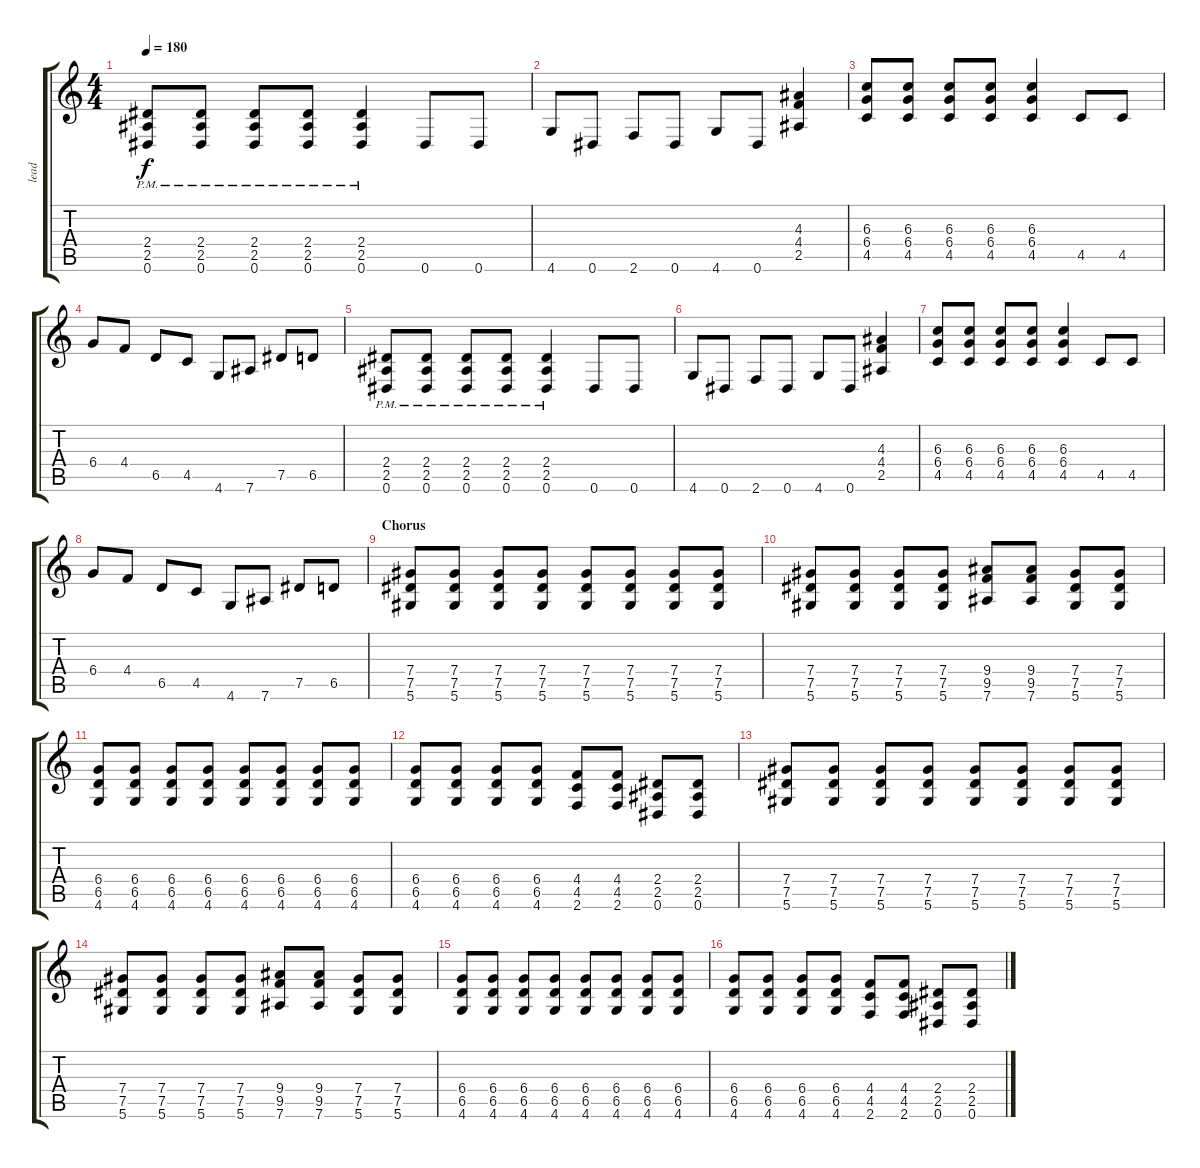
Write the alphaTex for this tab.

\track ("lead" "lead") {instrument distortionguitar}
\staff {score tabs}
\tuning (Eb4 Bb3 Gb3 Db3 Ab2 Eb2) {hide}
\ts (4 4)
\tempo 180
\clef g2
\ks c
(2.4 2.5 0.6{pm}).8{dy f} (2.4 2.5 0.6{pm}).8 (2.4 2.5 0.6{pm}).8 (2.4 2.5 0.6{pm}).8 (2.4 2.5 0.6{pm}).4 0.6.8 0.6.8 |
4.6.8 0.6.8 2.6.8 0.6.8 4.6.8 0.6.8 (4.3 4.4 2.5).4 |
(6.3 6.4 4.5).8 (6.3 6.4 4.5).8 (6.3 6.4 4.5).8 (6.3 6.4 4.5).8 (6.3 6.4 4.5).4 4.5.8 4.5.8 |
6.4.8 4.4.8 6.5.8 4.5.8 4.6.8 7.6.8 7.5.8 6.5.8 |
(2.4 2.5 0.6{pm}).8 (2.4 2.5 0.6{pm}).8 (2.4 2.5 0.6{pm}).8 (2.4 2.5 0.6{pm}).8 (2.4 2.5 0.6{pm}).4 0.6.8 0.6.8 |
4.6.8 0.6.8 2.6.8 0.6.8 4.6.8 0.6.8 (4.3 4.4 2.5).4 |
(6.3 6.4 4.5).8 (6.3 6.4 4.5).8 (6.3 6.4 4.5).8 (6.3 6.4 4.5).8 (6.3 6.4 4.5).4 4.5.8 4.5.8 |
6.4.8 4.4.8 6.5.8 4.5.8 4.6.8 7.6.8 7.5.8 6.5.8 |
\section ("" "Chorus")
(7.4 7.5 5.6).8 (7.4 7.5 5.6).8 (7.4 7.5 5.6).8 (7.4 7.5 5.6).8 (7.4 7.5 5.6).8 (7.4 7.5 5.6).8 (7.4 7.5 5.6).8 (7.4 7.5 5.6).8 |
(7.4 7.5 5.6).8 (7.4 7.5 5.6).8 (7.4 7.5 5.6).8 (7.4 7.5 5.6).8 (9.4 9.5 7.6).8 (9.4 9.5 7.6).8 (7.4 7.5 5.6).8 (7.4 7.5 5.6).8 |
(6.4 6.5 4.6).8 (6.4 6.5 4.6).8 (6.4 6.5 4.6).8 (6.4 6.5 4.6).8 (6.4 6.5 4.6).8 (6.4 6.5 4.6).8 (6.4 6.5 4.6).8 (6.4 6.5 4.6).8 |
(6.4 6.5 4.6).8 (6.4 6.5 4.6).8 (6.4 6.5 4.6).8 (6.4 6.5 4.6).8 (4.4 4.5 2.6).8 (4.4 4.5 2.6).8 (2.4 2.5 0.6).8 (2.4 2.5 0.6).8 |
(7.4 7.5 5.6).8 (7.4 7.5 5.6).8 (7.4 7.5 5.6).8 (7.4 7.5 5.6).8 (7.4 7.5 5.6).8 (7.4 7.5 5.6).8 (7.4 7.5 5.6).8 (7.4 7.5 5.6).8 |
(7.4 7.5 5.6).8 (7.4 7.5 5.6).8 (7.4 7.5 5.6).8 (7.4 7.5 5.6).8 (9.4 9.5 7.6).8 (9.4 9.5 7.6).8 (7.4 7.5 5.6).8 (7.4 7.5 5.6).8 |
(6.4 6.5 4.6).8 (6.4 6.5 4.6).8 (6.4 6.5 4.6).8 (6.4 6.5 4.6).8 (6.4 6.5 4.6).8 (6.4 6.5 4.6).8 (6.4 6.5 4.6).8 (6.4 6.5 4.6).8 |
(6.4 6.5 4.6).8 (6.4 6.5 4.6).8 (6.4 6.5 4.6).8 (6.4 6.5 4.6).8 (4.4 4.5 2.6).8 (4.4 4.5 2.6).8 (2.4 2.5 0.6).8 (2.4 2.5 0.6).8
